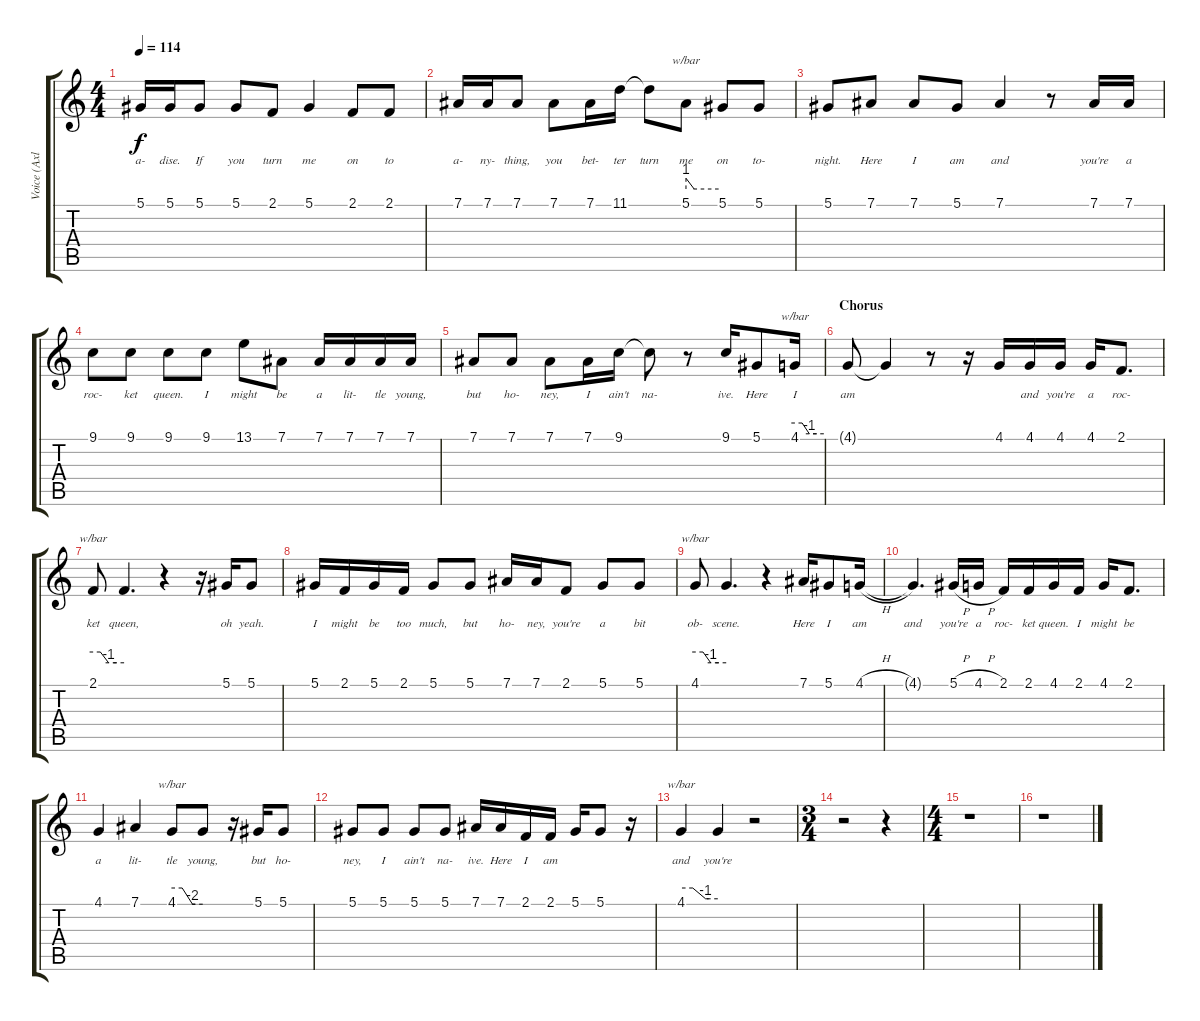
\track ("Voice (Axl)" "Voice (Axl") {instrument lead2sawtooth}
\staff {score tabs}
\tuning (Eb4 Bb3 Gb3 Db3 Ab2 Eb2) {hide}
\ts (4 4)
\tempo 114
\clef g2
\ks c
5.1.16{lyrics (0 "a-") lyrics (1 "") lyrics (2 "") lyrics (3 "") lyrics (4 "") dy f} 5.1.16{lyrics (0 "dise.") lyrics (1 "") lyrics (2 "") lyrics (3 "") lyrics (4 "")} 5.1.8{lyrics (0 "If") lyrics (1 "") lyrics (2 "") lyrics (3 "") lyrics (4 "")} 5.1.8{lyrics (0 "you") lyrics (1 "") lyrics (2 "") lyrics (3 "") lyrics (4 "")} 2.1.8{lyrics (0 "turn") lyrics (1 "") lyrics (2 "") lyrics (3 "") lyrics (4 "")} 5.1.4{lyrics (0 "me") lyrics (1 "") lyrics (2 "") lyrics (3 "") lyrics (4 "")} 2.1.8{lyrics (0 "on") lyrics (1 "") lyrics (2 "") lyrics (3 "") lyrics (4 "")} 2.1.8{lyrics (0 "to") lyrics (1 "") lyrics (2 "") lyrics (3 "") lyrics (4 "")} |
7.1.16{lyrics (0 "a-") lyrics (1 "") lyrics (2 "") lyrics (3 "") lyrics (4 "")} 7.1.16{lyrics (0 "ny-") lyrics (1 "") lyrics (2 "") lyrics (3 "") lyrics (4 "")} 7.1.8{lyrics (0 "thing,") lyrics (1 "") lyrics (2 "") lyrics (3 "") lyrics (4 "")} 7.1.8{lyrics (0 "you") lyrics (1 "") lyrics (2 "") lyrics (3 "") lyrics (4 "")} 7.1.16{lyrics (0 "bet-") lyrics (1 "") lyrics (2 "") lyrics (3 "") lyrics (4 "")} 11.1.16{lyrics (0 "ter") lyrics (1 "") lyrics (2 "") lyrics (3 "") lyrics (4 "")} 11.1{t}.8{lyrics (0 "turn") lyrics (1 "") lyrics (2 "") lyrics (3 "") lyrics (4 "")} 5.1.8{tbe (custom default 0 4 15 0 60 0) lyrics (0 "me") lyrics (1 "") lyrics (2 "") lyrics (3 "") lyrics (4 "")} 5.1.8{lyrics (0 "on") lyrics (1 "") lyrics (2 "") lyrics (3 "") lyrics (4 "")} 5.1.8{lyrics (0 "to-") lyrics (1 "") lyrics (2 "") lyrics (3 "") lyrics (4 "")} |
5.1.8{lyrics (0 "night.") lyrics (1 "") lyrics (2 "") lyrics (3 "") lyrics (4 "")} 7.1.8{lyrics (0 "Here") lyrics (1 "") lyrics (2 "") lyrics (3 "") lyrics (4 "")} 7.1.8{lyrics (0 "I") lyrics (1 "") lyrics (2 "") lyrics (3 "") lyrics (4 "")} 5.1.8{lyrics (0 "am") lyrics (1 "") lyrics (2 "") lyrics (3 "") lyrics (4 "")} 7.1.4{lyrics (0 "and") lyrics (1 "") lyrics (2 "") lyrics (3 "") lyrics (4 "")} r.8 7.1.16{lyrics (0 "you're") lyrics (1 "") lyrics (2 "") lyrics (3 "") lyrics (4 "")} 7.1.16{lyrics (0 "a") lyrics (1 "") lyrics (2 "") lyrics (3 "") lyrics (4 "")} |
9.1.8{lyrics (0 "roc-") lyrics (1 "") lyrics (2 "") lyrics (3 "") lyrics (4 "")} 9.1.8{lyrics (0 "ket") lyrics (1 "") lyrics (2 "") lyrics (3 "") lyrics (4 "")} 9.1.8{lyrics (0 "queen.") lyrics (1 "") lyrics (2 "") lyrics (3 "") lyrics (4 "")} 9.1.8{lyrics (0 "I") lyrics (1 "") lyrics (2 "") lyrics (3 "") lyrics (4 "")} 13.1.8{lyrics (0 "might") lyrics (1 "") lyrics (2 "") lyrics (3 "") lyrics (4 "")} 7.1.8{lyrics (0 "be") lyrics (1 "") lyrics (2 "") lyrics (3 "") lyrics (4 "")} 7.1.16{lyrics (0 "a") lyrics (1 "") lyrics (2 "") lyrics (3 "") lyrics (4 "")} 7.1.16{lyrics (0 "lit-") lyrics (1 "") lyrics (2 "") lyrics (3 "") lyrics (4 "")} 7.1.16{lyrics (0 "tle") lyrics (1 "") lyrics (2 "") lyrics (3 "") lyrics (4 "")} 7.1.16{lyrics (0 "young,") lyrics (1 "") lyrics (2 "") lyrics (3 "") lyrics (4 "")} |
7.1.8{lyrics (0 "but") lyrics (1 "") lyrics (2 "") lyrics (3 "") lyrics (4 "")} 7.1.8{lyrics (0 "ho-") lyrics (1 "") lyrics (2 "") lyrics (3 "") lyrics (4 "")} 7.1.8{lyrics (0 "ney,") lyrics (1 "") lyrics (2 "") lyrics (3 "") lyrics (4 "")} 7.1.16{lyrics (0 "I") lyrics (1 "") lyrics (2 "") lyrics (3 "") lyrics (4 "")} 9.1.16{lyrics (0 "ain't") lyrics (1 "") lyrics (2 "") lyrics (3 "") lyrics (4 "")} 9.1{t}.8{lyrics (0 "na-") lyrics (1 "") lyrics (2 "") lyrics (3 "") lyrics (4 "")} r.8 9.1.16{lyrics (0 "ive.") lyrics (1 "") lyrics (2 "") lyrics (3 "") lyrics (4 "")} 5.1.8{lyrics (0 "Here") lyrics (1 "") lyrics (2 "") lyrics (3 "") lyrics (4 "")} 4.1.16{tbe (custom default 0 0 15 0 30 -4 45 -4 60 -4) lyrics (0 "I") lyrics (1 "") lyrics (2 "") lyrics (3 "") lyrics (4 "")} |
\section ("" "Chorus")
4.1{t}.8{lyrics (0 "am") lyrics (1 "") lyrics (2 "") lyrics (3 "") lyrics (4 "")} 4.1{t}.4{lyrics (0 "") lyrics (1 "") lyrics (2 "") lyrics (3 "") lyrics (4 "")} r.8 r.16 4.1.16{lyrics (0 "") lyrics (1 "") lyrics (2 "") lyrics (3 "") lyrics (4 "")} 4.1.16{lyrics (0 "and") lyrics (1 "") lyrics (2 "") lyrics (3 "") lyrics (4 "")} 4.1.16{lyrics (0 "you're") lyrics (1 "") lyrics (2 "") lyrics (3 "") lyrics (4 "")} 4.1.16{lyrics (0 "a") lyrics (1 "") lyrics (2 "") lyrics (3 "") lyrics (4 "")} 2.1.8{d lyrics (0 "roc-") lyrics (1 "") lyrics (2 "") lyrics (3 "") lyrics (4 "")} |
2.1.8{tbe (custom default 0 0 14 0 30 -4 45 -4 60 -4) lyrics (0 "ket") lyrics (1 "") lyrics (2 "") lyrics (3 "") lyrics (4 "")} 2.1{t}.4{d lyrics (0 "queen,") lyrics (1 "") lyrics (2 "") lyrics (3 "") lyrics (4 "")} r.4 r.16 5.1.16{lyrics (0 "oh") lyrics (1 "") lyrics (2 "") lyrics (3 "") lyrics (4 "")} 5.1.8{lyrics (0 "yeah.") lyrics (1 "") lyrics (2 "") lyrics (3 "") lyrics (4 "")} |
5.1.16{lyrics (0 "I") lyrics (1 "") lyrics (2 "") lyrics (3 "") lyrics (4 "")} 2.1.16{lyrics (0 "might") lyrics (1 "") lyrics (2 "") lyrics (3 "") lyrics (4 "")} 5.1.16{lyrics (0 "be") lyrics (1 "") lyrics (2 "") lyrics (3 "") lyrics (4 "")} 2.1.16{lyrics (0 "too") lyrics (1 "") lyrics (2 "") lyrics (3 "") lyrics (4 "")} 5.1.8{lyrics (0 "much,") lyrics (1 "") lyrics (2 "") lyrics (3 "") lyrics (4 "")} 5.1.8{lyrics (0 "but") lyrics (1 "") lyrics (2 "") lyrics (3 "") lyrics (4 "")} 7.1.16{lyrics (0 "ho-") lyrics (1 "") lyrics (2 "") lyrics (3 "") lyrics (4 "")} 7.1.16{lyrics (0 "ney,") lyrics (1 "") lyrics (2 "") lyrics (3 "") lyrics (4 "")} 2.1.8{lyrics (0 "you're") lyrics (1 "") lyrics (2 "") lyrics (3 "") lyrics (4 "")} 5.1.8{lyrics (0 "a") lyrics (1 "") lyrics (2 "") lyrics (3 "") lyrics (4 "")} 5.1.8{lyrics (0 "bit") lyrics (1 "") lyrics (2 "") lyrics (3 "") lyrics (4 "")} |
4.1.8{tbe (custom default 0 0 15 0 30 -4 45 -4 60 -4) lyrics (0 "ob-") lyrics (1 "") lyrics (2 "") lyrics (3 "") lyrics (4 "")} 4.1{t}.4{d lyrics (0 "scene.") lyrics (1 "") lyrics (2 "") lyrics (3 "") lyrics (4 "")} r.4 7.1.16{lyrics (0 "Here") lyrics (1 "") lyrics (2 "") lyrics (3 "") lyrics (4 "")} 5.1.8{lyrics (0 "I") lyrics (1 "") lyrics (2 "") lyrics (3 "") lyrics (4 "")} 4.1{h}.16{lyrics (0 "am") lyrics (1 "") lyrics (2 "") lyrics (3 "") lyrics (4 "")} |
4.1{t}.4{d lyrics (0 "and") lyrics (1 "") lyrics (2 "") lyrics (3 "") lyrics (4 "")} 5.1{h}.16{lyrics (0 "you're") lyrics (1 "") lyrics (2 "") lyrics (3 "") lyrics (4 "")} 4.1{h}.16{lyrics (0 "a") lyrics (1 "") lyrics (2 "") lyrics (3 "") lyrics (4 "")} 2.1.16{lyrics (0 "roc-") lyrics (1 "") lyrics (2 "") lyrics (3 "") lyrics (4 "")} 2.1.16{lyrics (0 "ket") lyrics (1 "") lyrics (2 "") lyrics (3 "") lyrics (4 "")} 4.1.16{lyrics (0 "queen.") lyrics (1 "") lyrics (2 "") lyrics (3 "") lyrics (4 "")} 2.1.16{lyrics (0 "I") lyrics (1 "") lyrics (2 "") lyrics (3 "") lyrics (4 "")} 4.1.16{lyrics (0 "might") lyrics (1 "") lyrics (2 "") lyrics (3 "") lyrics (4 "")} 2.1.8{d lyrics (0 "be") lyrics (1 "") lyrics (2 "") lyrics (3 "") lyrics (4 "")} |
4.1.4{lyrics (0 "a") lyrics (1 "") lyrics (2 "") lyrics (3 "") lyrics (4 "")} 7.1.4{lyrics (0 "lit-") lyrics (1 "") lyrics (2 "") lyrics (3 "") lyrics (4 "")} 4.1.8{tbe (custom default 0 0 20 0 40 -8 45 -8 60 -8) lyrics (0 "tle") lyrics (1 "") lyrics (2 "") lyrics (3 "") lyrics (4 "")} 4.1{t}.8{lyrics (0 "young,") lyrics (1 "") lyrics (2 "") lyrics (3 "") lyrics (4 "")} r.16 5.1.16{lyrics (0 "but") lyrics (1 "") lyrics (2 "") lyrics (3 "") lyrics (4 "")} 5.1.8{lyrics (0 "ho-") lyrics (1 "") lyrics (2 "") lyrics (3 "") lyrics (4 "")} |
5.1.8{lyrics (0 "ney,") lyrics (1 "") lyrics (2 "") lyrics (3 "") lyrics (4 "")} 5.1.8{lyrics (0 "I") lyrics (1 "") lyrics (2 "") lyrics (3 "") lyrics (4 "")} 5.1.8{lyrics (0 "ain't") lyrics (1 "") lyrics (2 "") lyrics (3 "") lyrics (4 "")} 5.1.8{lyrics (0 "na-") lyrics (1 "") lyrics (2 "") lyrics (3 "") lyrics (4 "")} 7.1.16{lyrics (0 "ive.") lyrics (1 "") lyrics (2 "") lyrics (3 "") lyrics (4 "")} 7.1.16{lyrics (0 "Here") lyrics (1 "") lyrics (2 "") lyrics (3 "") lyrics (4 "")} 2.1.16{lyrics (0 "I") lyrics (1 "") lyrics (2 "") lyrics (3 "") lyrics (4 "")} 2.1.16{lyrics (0 "am") lyrics (1 "") lyrics (2 "") lyrics (3 "") lyrics (4 "")} 5.1.16{lyrics (0 "") lyrics (1 "") lyrics (2 "") lyrics (3 "") lyrics (4 "")} 5.1.8{lyrics (0 "") lyrics (1 "") lyrics (2 "") lyrics (3 "") lyrics (4 "")} r.16 |
4.1.4{tbe (custom default 0 0 19 0 40 -4 45 -4 60 -4) lyrics (0 "and") lyrics (1 "") lyrics (2 "") lyrics (3 "") lyrics (4 "")} 4.1{t}.4{lyrics (0 "you're") lyrics (1 "") lyrics (2 "") lyrics (3 "") lyrics (4 "")} r.2 |
\ts (3 4)
r.2 r.4 |
\ts (4 4)
r.1 |
r.1
